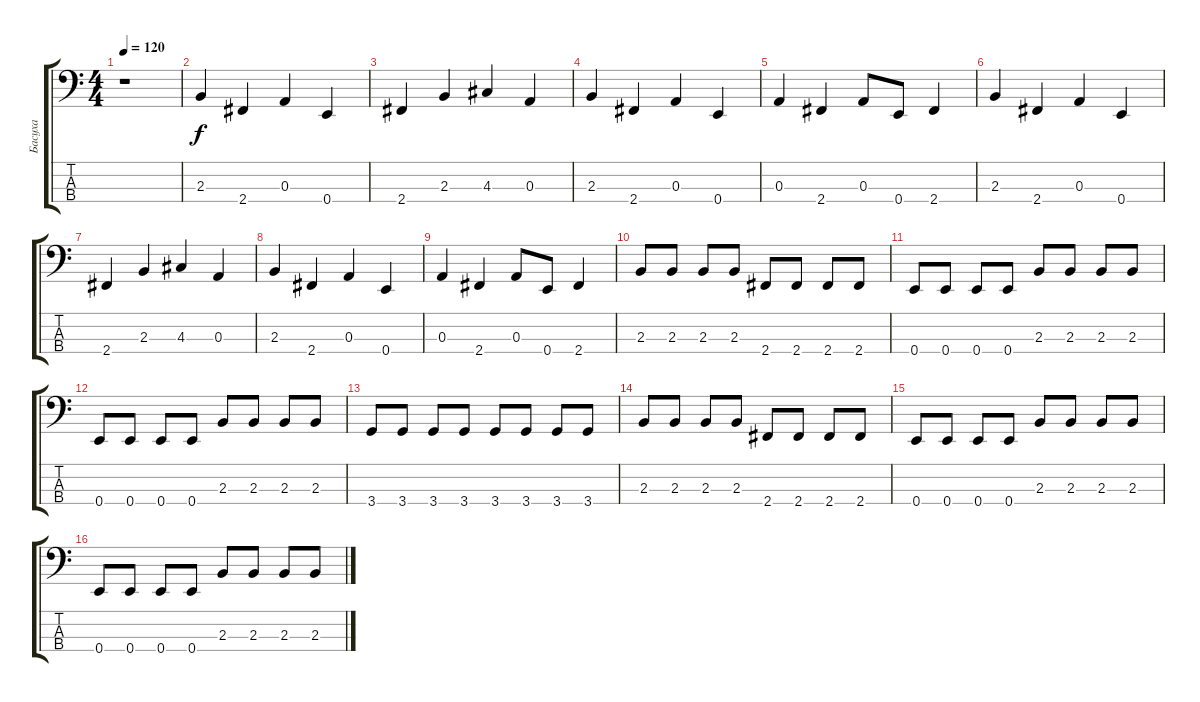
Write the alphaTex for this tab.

\track ("Басуха" "Басуха") {instrument electricbasspick}
\staff {score tabs}
\tuning (G2 D2 A1 E1) {hide}
\ts (4 4)
\tempo 120
\clef f4
\ks c
r.1{dy f instrument electricbasspick} |
2.3.4 2.4.4 0.3.4 0.4.4 |
2.4.4 2.3.4 4.3.4 0.3.4 |
2.3.4 2.4.4 0.3.4 0.4.4 |
0.3.4 2.4.4 0.3.8 0.4.8 2.4.4 |
2.3.4 2.4.4 0.3.4 0.4.4 |
2.4.4 2.3.4 4.3.4 0.3.4 |
2.3.4 2.4.4 0.3.4 0.4.4 |
0.3.4 2.4.4 0.3.8 0.4.8 2.4.4 |
2.3.8 2.3.8 2.3.8 2.3.8 2.4.8 2.4.8 2.4.8 2.4.8 |
0.4.8 0.4.8 0.4.8 0.4.8 2.3.8 2.3.8 2.3.8 2.3.8 |
0.4.8 0.4.8 0.4.8 0.4.8 2.3.8 2.3.8 2.3.8 2.3.8 |
3.4.8 3.4.8 3.4.8 3.4.8 3.4.8 3.4.8 3.4.8 3.4.8 |
2.3.8 2.3.8 2.3.8 2.3.8 2.4.8 2.4.8 2.4.8 2.4.8 |
0.4.8 0.4.8 0.4.8 0.4.8 2.3.8 2.3.8 2.3.8 2.3.8 |
0.4.8 0.4.8 0.4.8 0.4.8 2.3.8 2.3.8 2.3.8 2.3.8
